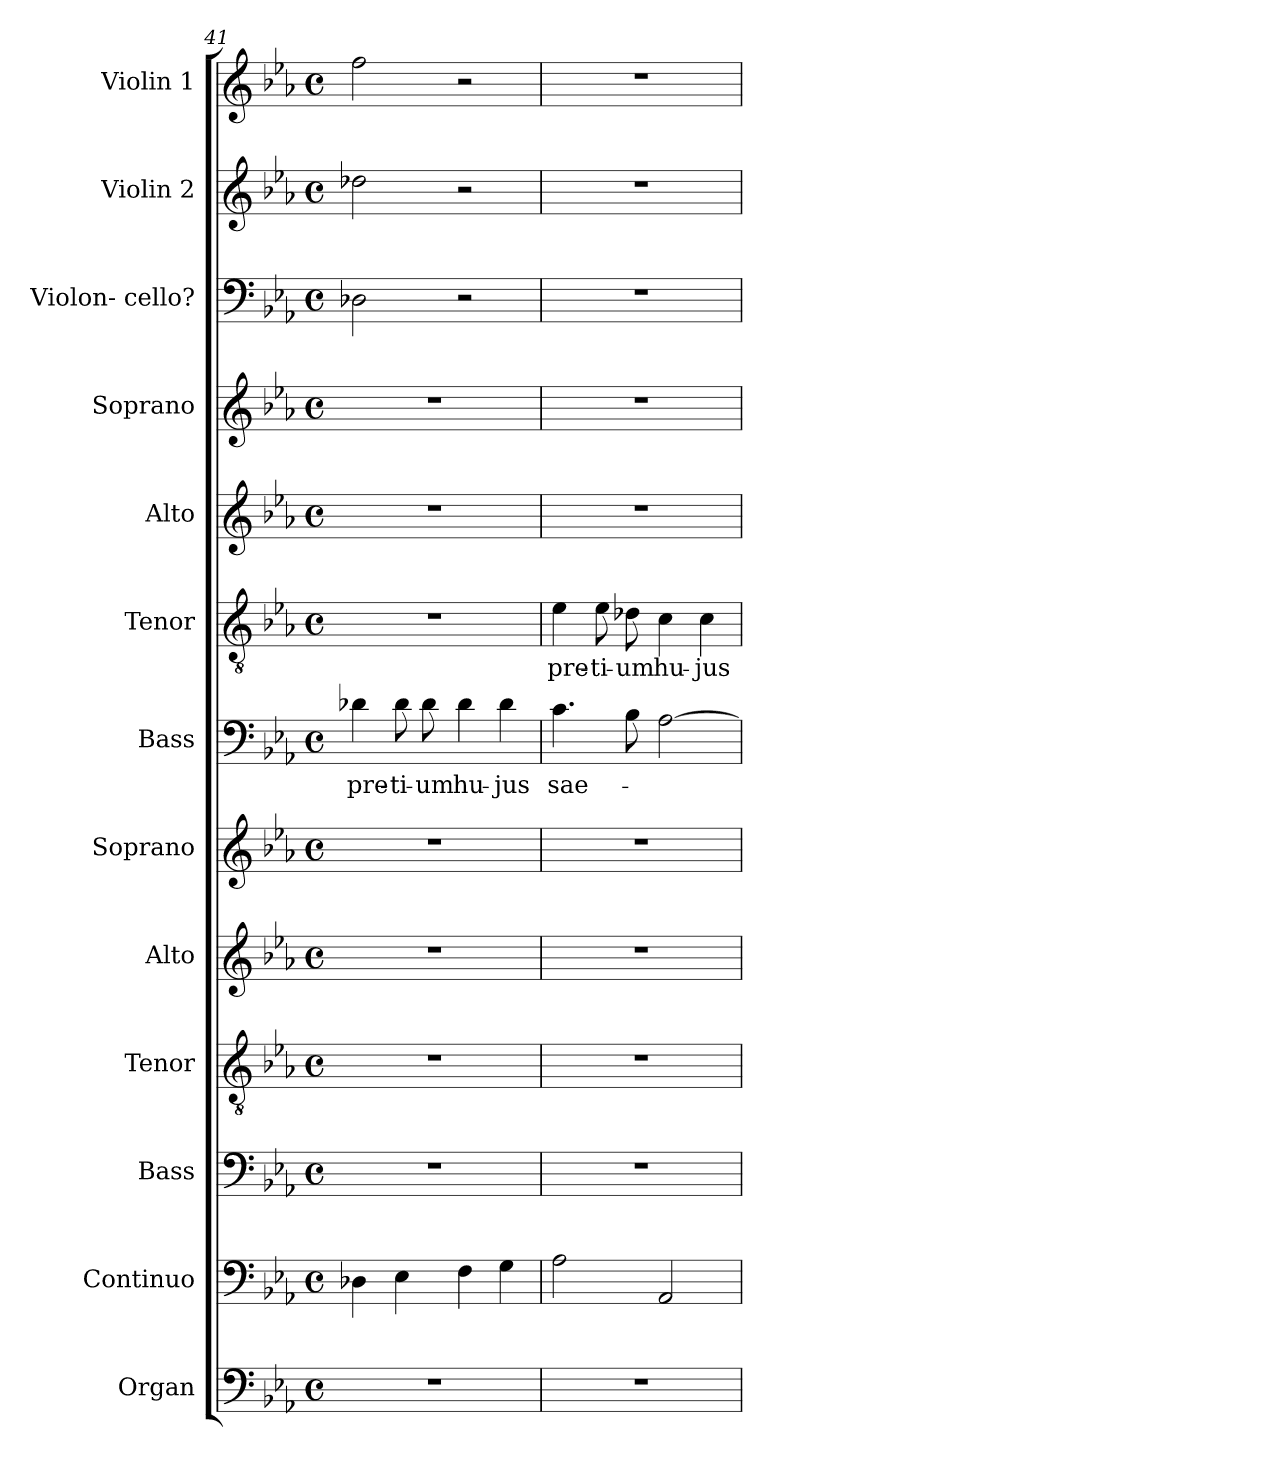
**kern	**kern	**kern	**kern	**kern	**kern	**kern	**text	**kern	**text	**kern	**kern	**kern	**kern	**kern
*part13	*part12	*part11	*part10	*part9	*part8	*part7	*part7	*part6	*part6	*part5	*part4	*part3	*part2	*part1
*staff13	*staff12	*staff11	*staff10	*staff9	*staff8	*staff7	*staff7	*staff6	*staff6	*staff5	*staff4	*staff3	*staff2	*staff1
*I"Organ	*I"Continuo	*I"Bass	*I"Tenor	*I"Alto	*I"Soprano	*I"Bass	*	*I"Tenor	*	*I"Alto	*I"Soprano	*I"Violon- cello?	*I"Violin 2	*I"Violin 1
*I'Org.	*I'Cont.	*I'B.	*I'T.	*I'A.	*I'S.	*I'B.	*	*I'T.	*	*I'A.	*I'S.	*I'Vc.	*I'Vln. 2	*I'Vln. 1
*clefF4	*clefF4	*clefF4	*clefGv2	*clefG2	*clefG2	*clefF4	*	*clefGv2	*	*clefG2	*clefG2	*clefF4	*clefG2	*clefG2
*	*	*	*ITrd7c12	*	*	*	*	*ITrd7c12	*	*	*	*	*	*
*k[b-e-a-]	*k[b-e-a-]	*k[b-e-a-]	*k[b-e-a-]	*k[b-e-a-]	*k[b-e-a-]	*k[b-e-a-]	*	*k[b-e-a-]	*	*k[b-e-a-]	*k[b-e-a-]	*k[b-e-a-]	*k[b-e-a-]	*k[b-e-a-]
*E-:	*E-:	*E-:	*E-:	*E-:	*E-:	*E-:	*	*E-:	*	*E-:	*E-:	*E-:	*E-:	*E-:
*M4/4	*M4/4	*M4/4	*M4/4	*M4/4	*M4/4	*M4/4	*	*M4/4	*	*M4/4	*M4/4	*M4/4	*M4/4	*M4/4
*met(c)	*met(c)	*met(c)	*met(c)	*met(c)	*met(c)	*met(c)	*	*met(c)	*	*met(c)	*met(c)	*met(c)	*met(c)	*met(c)
=41	=41	=41	=41	=41	=41	=41	=41	=41	=41	=41	=41	=41	=41	=41
!	!	!	!	!	!	!	!LO:LY:b:color=#000000	!	!	!	!	!	!	!
1r	4D-Xi\	1r	1r	1r	1r	4d-Xi\	pre-	1r	.	1r	1r	2D-Xi\	2dd-Xi\	2ffi\
!	!	!	!	!	!	!	!LO:LY:b:color=#000000	!	!	!	!	!	!	!
.	4E-i\	.	.	.	.	8d-i\	-ti-	.	.	.	.	.	.	.
!	!	!	!	!	!	!	!LO:LY:b:color=#000000	!	!	!	!	!	!	!
.	.	.	.	.	.	8d-i\	-um	.	.	.	.	.	.	.
!	!	!	!	!	!	!	!LO:LY:b:color=#000000	!	!	!	!	!	!	!
.	4Fi\	.	.	.	.	4d-i\	hu-	.	.	.	.	2r	2r	2r
!	!	!	!	!	!	!	!LO:LY:b:color=#000000	!	!	!	!	!	!	!
.	4Gi\	.	.	.	.	4d-i\	-jus	.	.	.	.	.	.	.
=42	=42	=42	=42	=42	=42	=42	=42	=42	=42	=42	=42	=42	=42	=42
!	!	!	!	!	!	!	!LO:LY:b:color=#000000	!	!	!	!	!	!	!
!	!	!	!	!	!	!	!	!	!LO:LY:b:color=#000000	!	!	!	!	!
1r	2A-i\	1r	1r	1r	1r	4.ci\	sae-	4E-i\	pre-	1r	1r	1r	1r	1r
!	!	!	!	!	!	!	!	!	!LO:LY:b:color=#000000	!	!	!	!	!
.	.	.	.	.	.	.	.	8E-i\	-ti-	.	.	.	.	.
!	!	!	!	!	!	!	!	!	!LO:LY:b:color=#000000	!	!	!	!	!
.	.	.	.	.	.	8B-i\	.	8D-Xi\	-um	.	.	.	.	.
!	!	!	!	!	!	!	!	!	!LO:LY:b:color=#000000	!	!	!	!	!
.	2AA-i/	.	.	.	.	[>2A-i\	.	4Ci\	hu-	.	.	.	.	.
!	!	!	!	!	!	!	!	!	!LO:LY:b:color=#000000	!	!	!	!	!
.	.	.	.	.	.	.	.	4Ci\	-jus	.	.	.	.	.
=	=	=	=	=	=	=	=	=	=	=	=	=	=	=
*-	*-	*-	*-	*-	*-	*-	*-	*-	*-	*-	*-	*-	*-	*-
